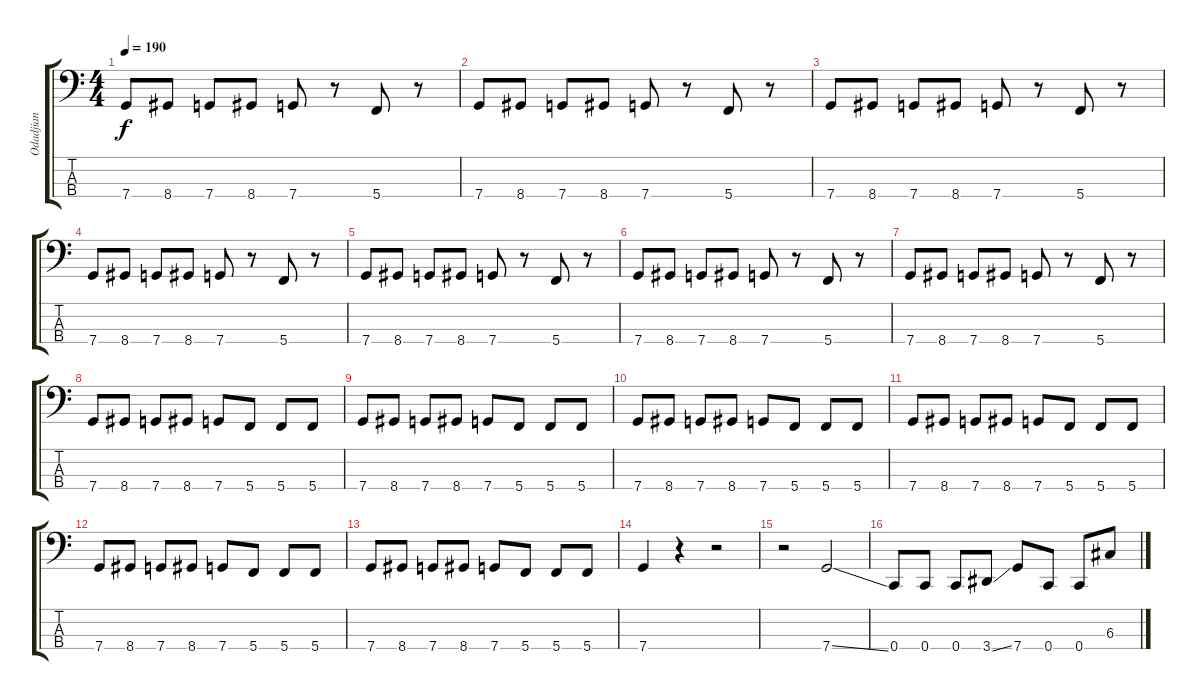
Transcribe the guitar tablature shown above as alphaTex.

\track ("Odadjian" "Odadjian") {instrument electricbasspick}
\staff {score tabs}
\tuning (F2 C2 G1 C1) {hide}
\ts (4 4)
\tempo 190
\clef f4
\ks c
7.4.8{dy f} 8.4.8 7.4.8 8.4.8 7.4.8 r.8 5.4.8 r.8 |
7.4.8 8.4.8 7.4.8 8.4.8 7.4.8 r.8 5.4.8 r.8 |
7.4.8 8.4.8 7.4.8 8.4.8 7.4.8 r.8 5.4.8 r.8 |
7.4.8 8.4.8 7.4.8 8.4.8 7.4.8 r.8 5.4.8 r.8 |
7.4.8 8.4.8 7.4.8 8.4.8 7.4.8 r.8 5.4.8 r.8 |
7.4.8 8.4.8 7.4.8 8.4.8 7.4.8 r.8 5.4.8 r.8 |
7.4.8 8.4.8 7.4.8 8.4.8 7.4.8 r.8 5.4.8 r.8 |
7.4.8 8.4.8 7.4.8 8.4.8 7.4.8 5.4.8 5.4.8 5.4.8 |
7.4.8 8.4.8 7.4.8 8.4.8 7.4.8 5.4.8 5.4.8 5.4.8 |
7.4.8 8.4.8 7.4.8 8.4.8 7.4.8 5.4.8 5.4.8 5.4.8 |
7.4.8 8.4.8 7.4.8 8.4.8 7.4.8 5.4.8 5.4.8 5.4.8 |
7.4.8 8.4.8 7.4.8 8.4.8 7.4.8 5.4.8 5.4.8 5.4.8 |
7.4.8 8.4.8 7.4.8 8.4.8 7.4.8 5.4.8 5.4.8 5.4.8 |
7.4.4 r.4 r.2 |
r.2 7.4{ss}.2 |
0.4.8 0.4.8 0.4.8 3.4{ss}.8 7.4.8 0.4.8 0.4.8 6.3.8
